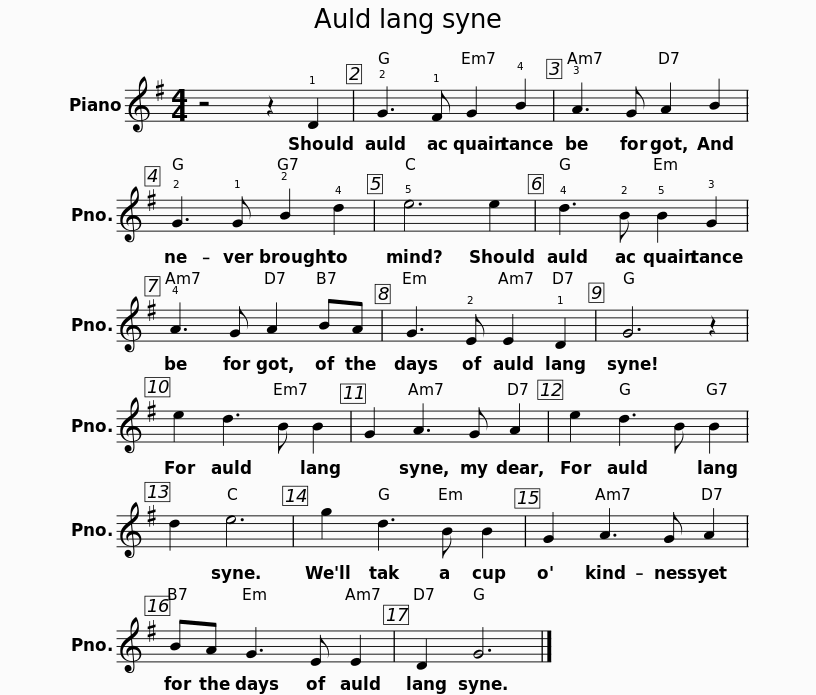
X:1
L:1/8
M:4/4
I:linebreak $
K:G
V:1 treble
V:1
 z4 z2 !1!D2 | !2!G3 !1!F G2 !4!B2 | !3!A3 G A2 B2 | !2!G3 !1!G !2!B2 !4!d2 | !5!e6 e2 |$ %5
 !4!d3 !2!B !5!B2 !3!G2 | !4!A3 G A2 BA | G3 !2!E E2 !1!D2 | G6 z2 |$ e2 d3 B B2 | %10
 G2 A3 G A2 | e2 d3 B B2 | d2 e6 |$ g2 d3 B B2 | G2 A3 G A2 | %15
 BA G3 E E2 | D2 G6 |] %17
